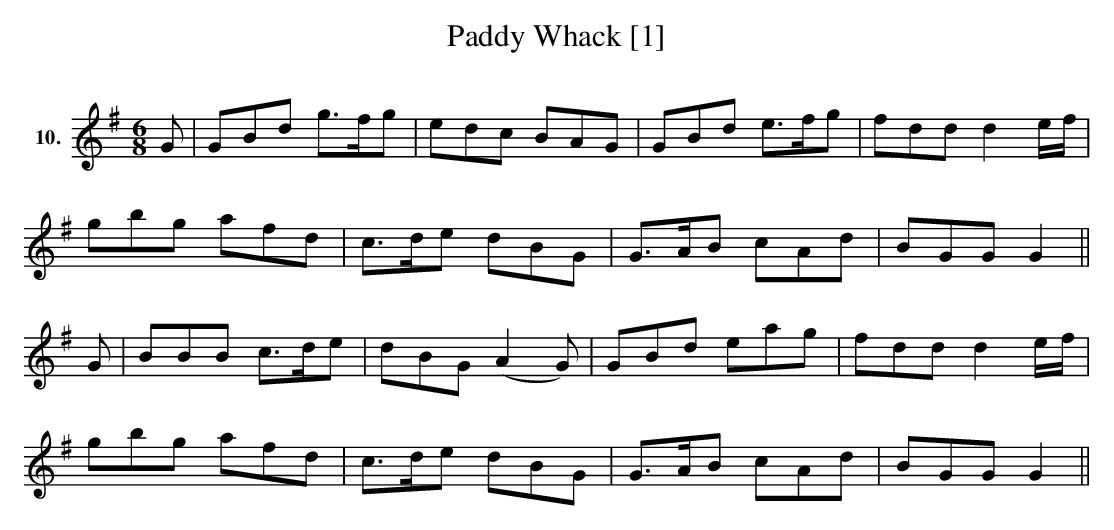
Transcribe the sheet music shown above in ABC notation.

X:1
T:Paddy Whack [1]
M:6/8
L:1/8
Q:”Allegro”
K:G
V:1 clef=treble name="10."
[V:1] G|GBd g>fg|edc BAG|GBd e>fg|fdd d2 e/f/|
gbg afd|c>de dBG|G>AB cAd|BGG G2||
G|BBB c>de|dBG (A2G)|GBd eag|fdd d2e/f/|
gbg afd|c>de dBG|G>AB cAd|BGG G2||
